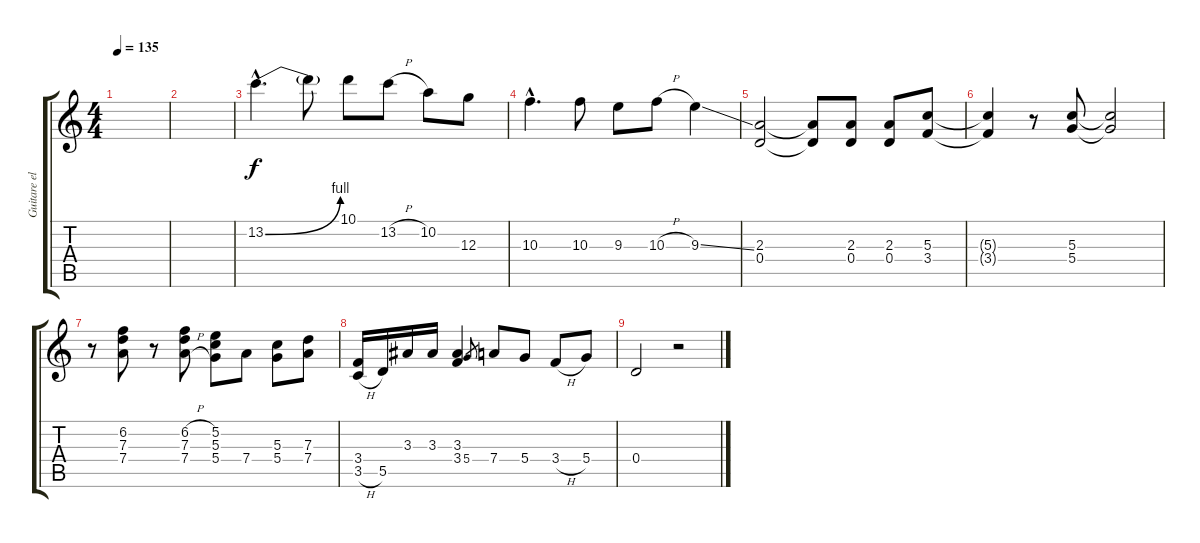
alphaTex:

\track ("Guitare elec 1" "Guitare el") {instrument distortionguitar}
\staff {score tabs}
\tuning (E4 B3 G3 D3 A2 E2) {hide}
\ts (4 4)
\tempo 135
\clef g2
\ks c
|
|
13.2{be (bend 0 0 60 4) hac}.4{d} 13.2{t}.8 10.1.8 13.2{h}.8 10.2.8 12.3.8 |
10.3{hac}.4{d} 10.3.8 9.3.8 10.3{h}.8 9.3{ss}.4 |
(2.3 0.4).2 (2.3{t} 0.4{t}).8 (2.3 0.4).8 (2.3 0.4).8 (5.3 3.4).8 |
(5.3{t} 3.4{t}).4 r.8 (5.3 5.4).8 (5.3{t} 5.4{t}).2 |
r.8 (6.2 7.3 7.4).8 r.8 (6.2{h} 7.3{h} 7.4{h}).8 (5.2 5.3 5.4).8 7.4.8 (5.3 5.4).8 (7.3 7.4).8 |
(3.4 3.5{h}).16 5.5.16 3.3.16 3.3.16 (3.3 3.4).4 5.4.8{gr} 7.4.8 5.4.8 3.4{h}.8 5.4.8 |
0.4.2 r.2
